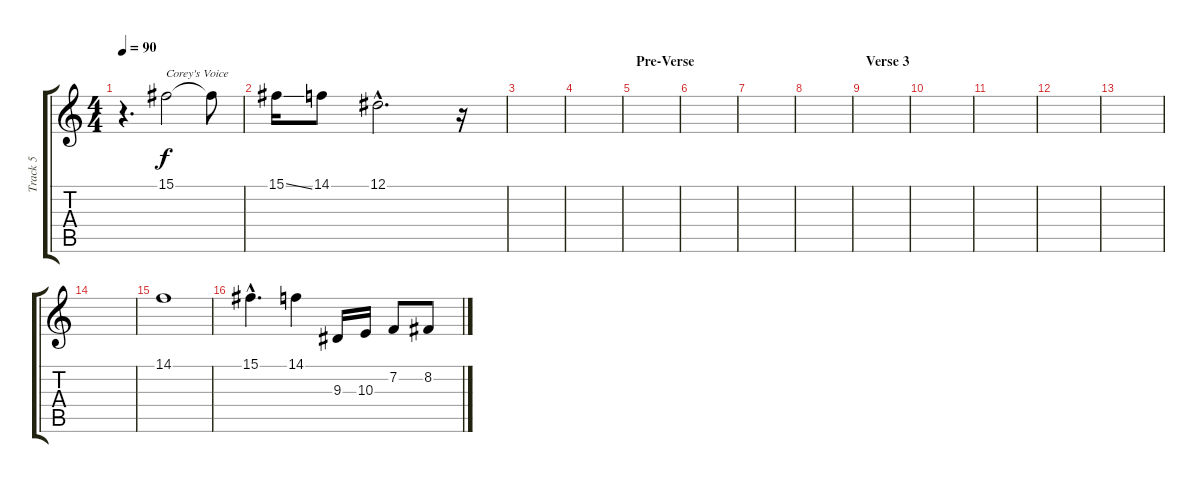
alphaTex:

\track ("Track 5" "Track 5") {instrument stringensemble2}
\staff {score tabs}
\tuning (Eb4 Bb3 Gb3 Db3 Ab2 Eb2) {hide}
\ts (4 4)
\tempo 90
\clef g2
\ks c
r.4{d dy f} 15.1.2{txt "Corey's Voice"} 15.1{t}.8 |
15.1{ss}.16 14.1.8 12.1{hac}.2{d} r.16 |
|
|
\section ("" "Pre-Verse")
|
|
|
|
\section ("" "Verse 3")
|
|
|
|
|
|
14.1.1 |
15.1{hac}.4{d} 14.1.4 9.3.16{instrument flute} 10.3.16 7.2.8 8.2.8
